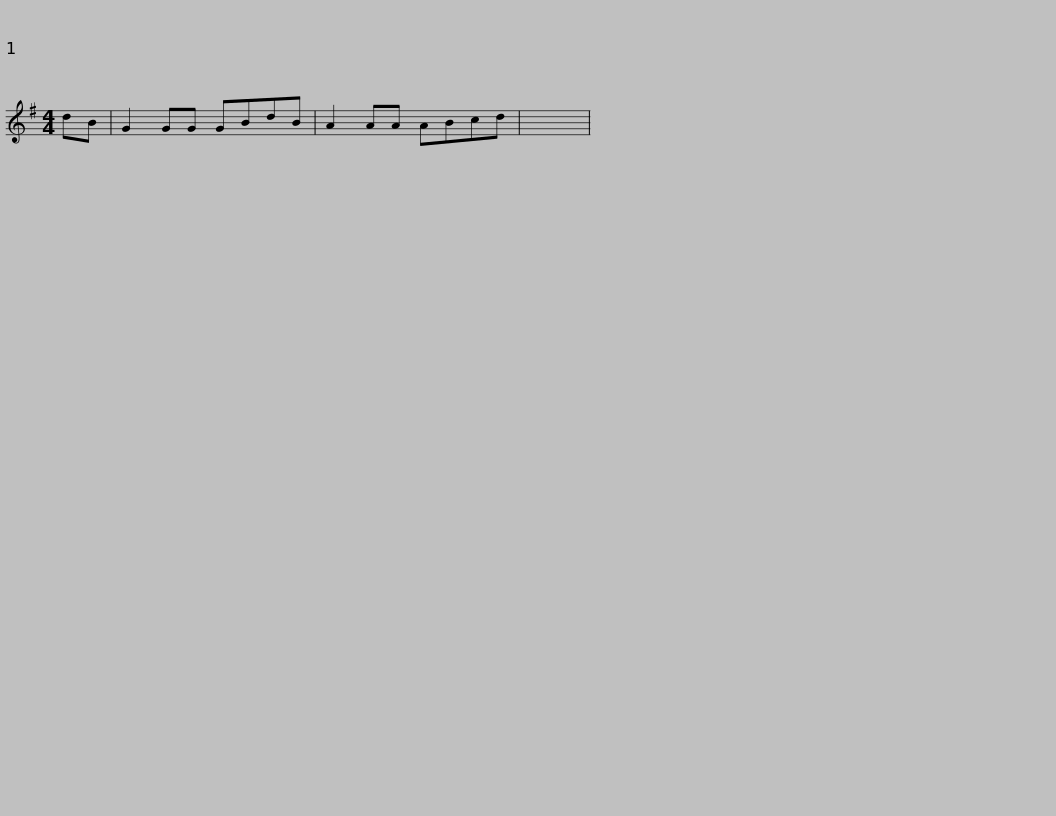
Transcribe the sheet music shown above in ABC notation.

X:1
L:1/8
M:4/4
I:linebreak $
K:G
V:1 treble
V:1
 dB | G2 GG GBdB | A2 AA ABcd | x8 | %4
